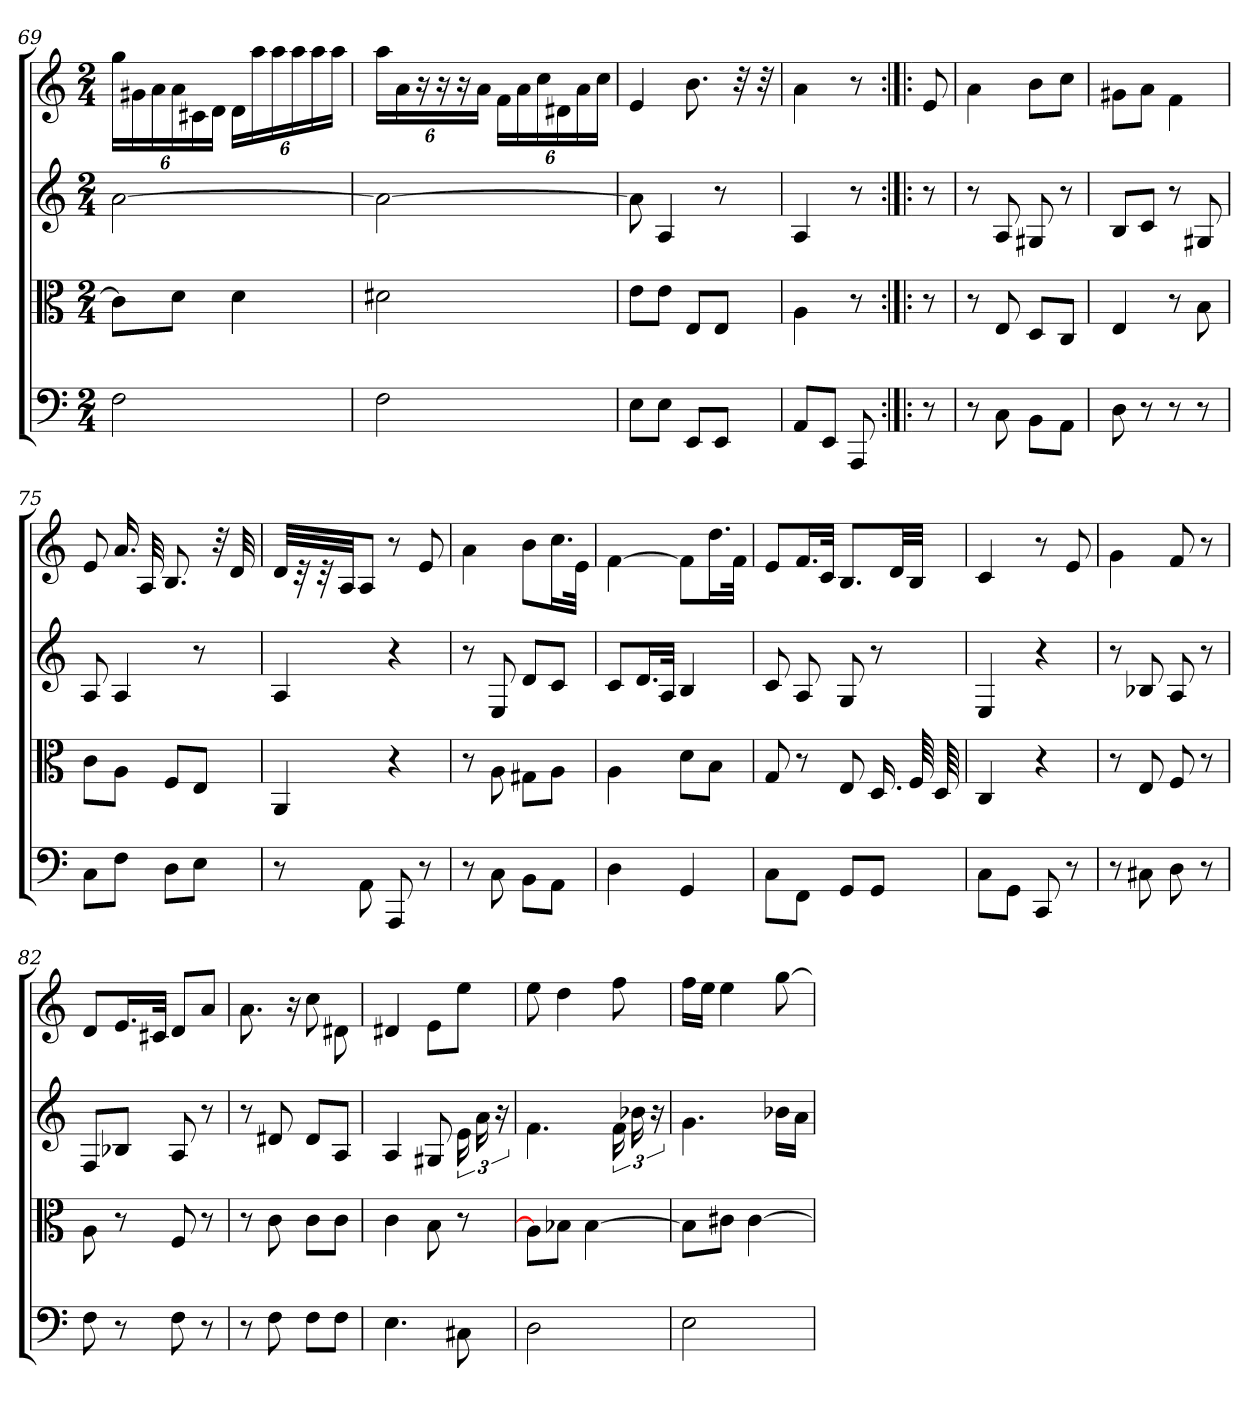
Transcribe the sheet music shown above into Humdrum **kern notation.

**kern	**kern	**kern	**kern
*part4	*part3	*part2	*part1
*staff4	*staff3	*staff2	*staff1
*clefF4	*clefC3	*clefG2	*clefG2
*k[]	*k[]	*k[]	*k[]
*a:	*a:	*a:	*a:
*M2/4	*M2/4	*M2/4	*M2/4
=69	=69	=69	=69
2F\	8c#\L]	[2a\	24gg\LL
.	.	.	24g#X\
.	.	.	24a\
.	8d\J	.	24a\
.	.	.	24c#X\
.	.	.	24d\JJ
.	4d\	.	24d\LL
.	.	.	24aa\
.	.	.	24aa\
.	.	.	24aa\
.	.	.	24aa\
.	.	.	24aa\JJ
=70	=70	=70	=70
2F\	2d#X\	2a\_	24aa\LL
.	.	.	24a\
.	.	.	24r
.	.	.	24r
.	.	.	24r
.	.	.	24a\JJ
.	.	.	24f\LL
.	.	.	24a\
.	.	.	24cc\
.	.	.	24d#X\
.	.	.	24a\
.	.	.	24cc\JJ
=71	=71	=71	=71
8E\L	8e\L	8a\]	4e/
8E\J	8e\J	4A/	.
8EE/L	8E/L	.	8.b\
8EE/J	8E/J	8r	.
.	.	.	32r
.	.	.	32r
=72	=72	=72	=72
8AA/L	4A\	4A/	4a\
8EE/J	.	.	.
8AAA/	8r	8r	8r
=:|!|:	=:|!|:	=:|!|:	=:|!|:
8r	8r	8r	8e/
=73	=73	=73	=73
8r	8r	8r	4a\
8C\	8E/	8A/	.
8BB\L	8D/L	8G#X/	8b\L
8AA\J	8C/J	8r	8cc\J
=74	=74	=74	=74
8D\	4E/	8B/L	8g#X\L
8r	.	8c/J	8a\J
8r	8r	8r	4f\
8r	8B\	8G#X/	.
=75	=75	=75	=75
8C\L	8c\L	8A/	8e/
8F\J	8A\J	4A/	16.a/
.	.	.	32A/
8D\L	8F/L	.	8.B/
8E\J	8E/J	8r	.
.	.	.	32r
.	.	.	32d/
=76	=76	=76	=76
8r	4AA/	4A/	32d/LLL
.	.	.	32r
.	.	.	32r
.	.	.	32A/JJ
8AA\	.	.	8A/J
8AAA/	4r	4r	8r
8r	.	.	8e/
=77	=77	=77	=77
8r	8r	8r	4a\
8C\	8A\	8E/	.
8BB\L	8G#X\L	8d/L	8b\L
8AA\J	8A\J	8c/J	16.cc\L
.	.	.	32e\JJk
=78	=78	=78	=78
4D\	4A\	8c/L	[4f\
.	.	16.d/L	.
.	.	32A/JJk	.
4GG/	8d\L	4B/	8f\L]
.	8B\J	.	16.dd\L
.	.	.	32f\JJk
=79	=79	=79	=79
8C\L	8G/	8c/	8e/L
8FF\J	8r	8A/	16.f/L
.	.	.	32c/JJk
8GG/L	8E/	8G/	8.B/L
8GG/J	16.D/	8r	.
.	.	.	32d/LL
.	64F/	.	32B/JJJ
.	64D/	.	.
=80	=80	=80	=80
8C\L	4C/	4E/	4c/
8GG\J	.	.	.
8CC/	4r	4r	8r
8r	.	.	8e/
=81	=81	=81	=81
8r	8r	8r	4g\
8C#X\	8E/	8B-X/	.
8D\	8F/	8A/	8f/
8r	8r	8r	8r
=82	=82	=82	=82
8F\	8A\	8F/L	8d/L
8r	8r	8B-X/J	16.e/L
.	.	.	32c#X/JJk
8F\	8F/	8A/	8d/L
8r	8r	8r	8a/J
=83	=83	=83	=83
8r	8r	8r	8.a\
8F\	8c\	8d#X/	.
.	.	.	16r
8F\L	8c\L	8d#/L	8cc\
8F\J	8c\J	8A/J	8d#X\
=84	=84	=84	=84
4.E\	4c\	4A/	4d#X/
.	8B\	8G#X/	8e\L
8C#X\	8r	24e\	8ee\J
.	.	24a\	.
.	.	24r	.
=85	=85	=85	=85
2D\	8A\L]	4.f\	8ee\
.	8B-X\J	.	4dd\
.	[4B-\	.	.
.	.	24f\	8ff\
.	.	24b-X\	.
.	.	24r	.
=86	=86	=86	=86
2E\	8B-\L]	4.g\	16ff\LL
.	.	.	16ee\JJ
.	8c#X\J	.	4ee\
.	[4c#\	.	.
.	.	16b-X\LL	[8gg\
.	.	16a\JJ	.
=	=	=	=
*-	*-	*-	*-
